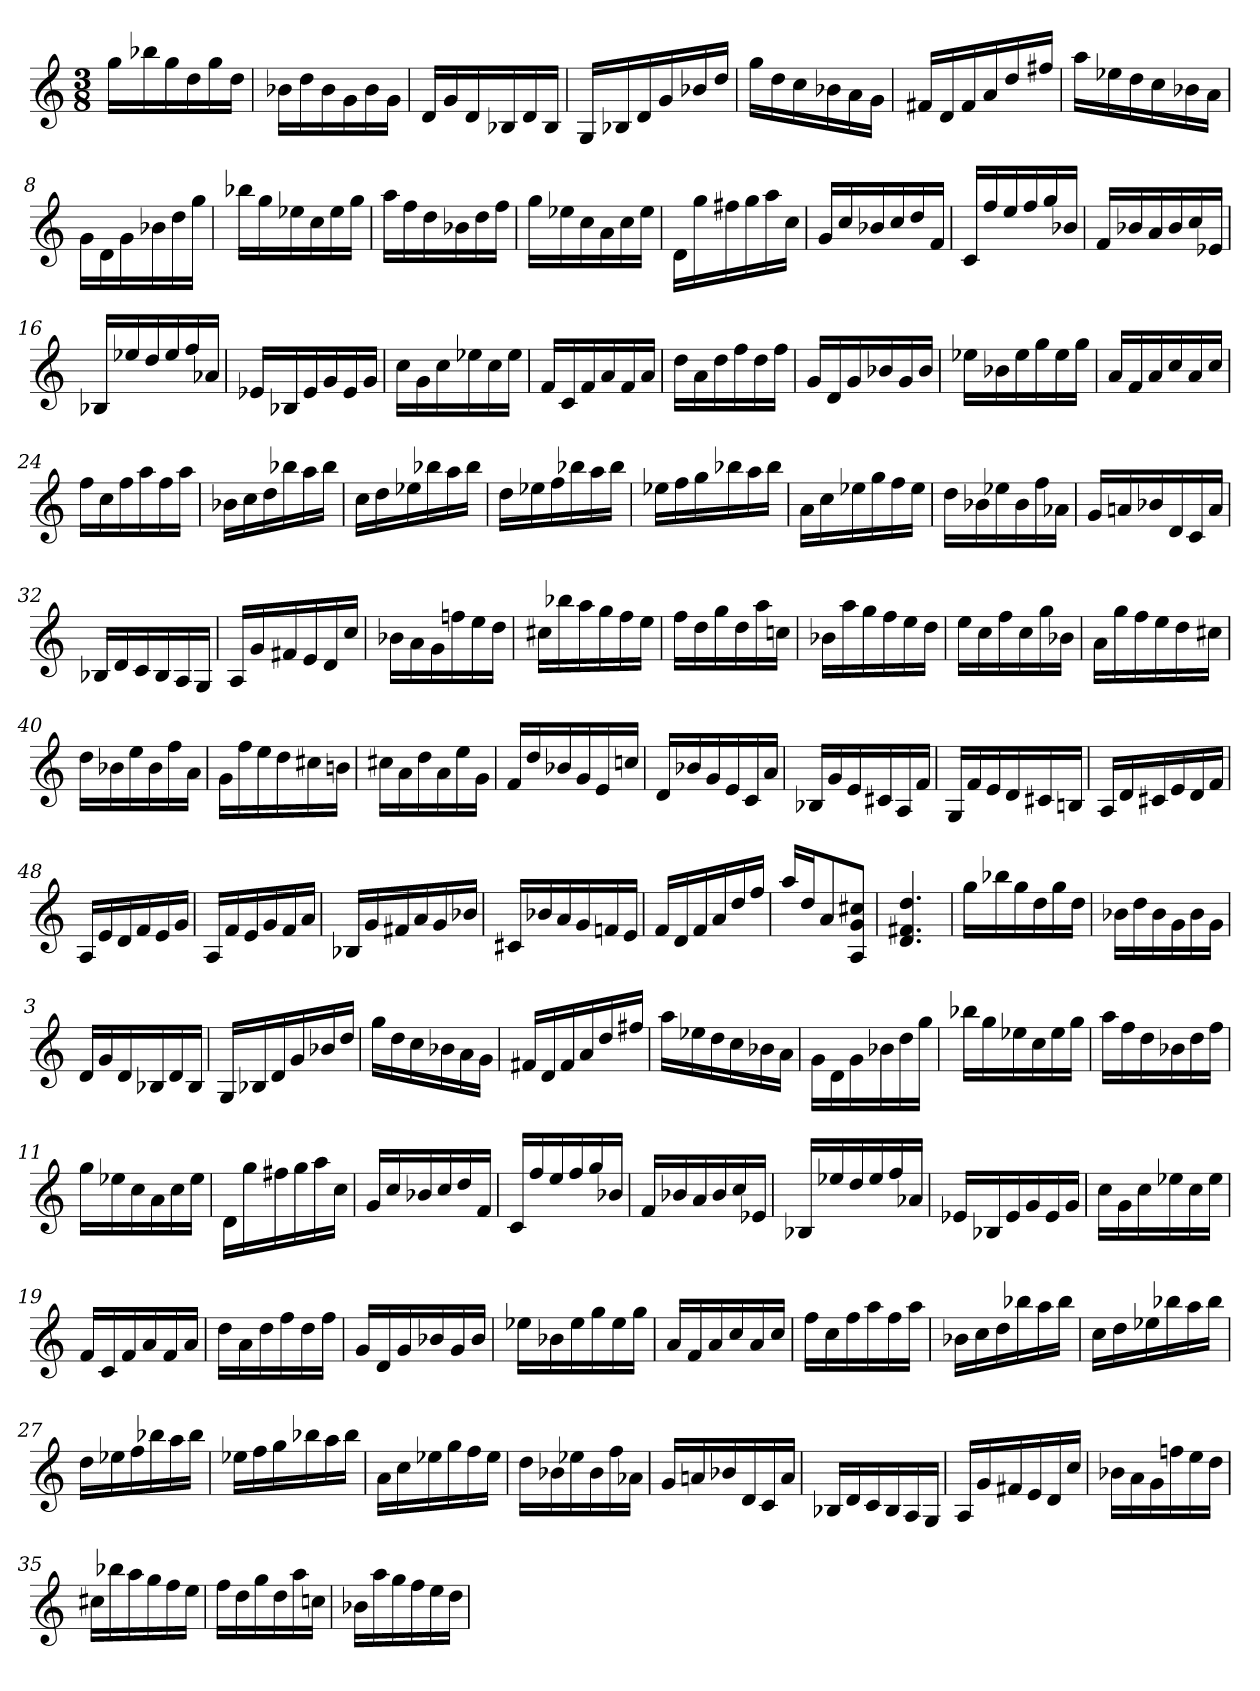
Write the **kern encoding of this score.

**kern
*part1
*staff1
*M3/8
=1
16ggLL
16bb-X
16gg
16dd
16gg
16ddJJ
=2
16b-XLL
16dd
16b-
16g
16b-
16gJJ
=3
16dLL
16g
16d
16B-X
16d
16B-JJ
=4
16GLL
16B-X
16d
16g
16b-X
16ddJJ
=5
16ggLL
16dd
16cc
16b-X
16a
16gJJ
=6
16f#XLL
16d
16f#
16a
16dd
16ff#XJJ
=7
16aaLL
16ee-X
16dd
16cc
16b-X
16aJJ
=8
16gLL
16d
16g
16b-X
16dd
16ggJJ
=9
16bb-XLL
16gg
16ee-X
16cc
16ee-
16ggJJ
=10
16aaLL
16ff
16dd
16b-X
16dd
16ffJJ
=11
16ggLL
16ee-X
16cc
16a
16cc
16ee-JJ
=12
16dLL
16gg
16ff#X
16gg
16aa
16ccJJ
=13
16gLL
16cc
16b-X
16cc
16dd
16fJJ
=14
16cLL
16ff
16ee
16ff
16gg
16b-XJJ
=15
16fLL
16b-X
16a
16b-
16cc
16e-XJJ
=16
16B-XLL
16ee-X
16dd
16ee-
16ff
16a-XJJ
=17
16e-XLL
16B-X
16e-
16g
16e-
16gJJ
=18
16ccLL
16g
16cc
16ee-X
16cc
16ee-JJ
=19
16fLL
16c
16f
16a
16f
16aJJ
=20
16ddLL
16a
16dd
16ff
16dd
16ffJJ
=21
16gLL
16d
16g
16b-X
16g
16b-JJ
=22
16ee-XLL
16b-X
16ee-
16gg
16ee-
16ggJJ
=23
16aLL
16f
16a
16cc
16a
16ccJJ
=24
16ffLL
16cc
16ff
16aa
16ff
16aaJJ
=25
16b-XLL
16cc
16dd
16bb-X
16aa
16bb-JJ
=26
16ccLL
16dd
16ee-X
16bb-X
16aa
16bb-JJ
=27
16ddLL
16ee-X
16ff
16bb-X
16aa
16bb-JJ
=28
16ee-XLL
16ff
16gg
16bb-X
16aa
16bb-JJ
=29
16aLL
16cc
16ee-X
16gg
16ff
16ee-JJ
=30
16ddLL
16b-X
16ee-X
16b-
16ff
16a-XJJ
=31
16gLL
16an
16b-X
16d
16c
16aJJ
=32
16B-XLL
16d
16c
16B-
16A
16GJJ
=33
16ALL
16g
16f#X
16e
16d
16ccJJ
=34
16b-XLL
16a
16g
16ffn
16ee
16ddJJ
=35
16cc#XLL
16bb-X
16aa
16gg
16ff
16eeJJ
=36
16ffLL
16dd
16gg
16dd
16aa
16ccnJJ
=37
16b-XLL
16aa
16gg
16ff
16ee
16ddJJ
=38
16eeLL
16cc
16ff
16cc
16gg
16b-XJJ
=39
16aLL
16gg
16ff
16ee
16dd
16cc#XJJ
=40
16ddLL
16b-X
16ee
16b-
16ff
16aJJ
=41
16gLL
16ff
16ee
16dd
16cc#X
16bnJJ
=42
16cc#XLL
16a
16dd
16a
16ee
16gJJ
=43
16fLL
16dd
16b-X
16g
16e
16ccnJJ
=44
16dLL
16b-X
16g
16e
16c
16aJJ
=45
16B-XLL
16g
16e
16c#X
16A
16fJJ
=46
16GLL
16f
16e
16d
16c#X
16BnJJ
=47
16ALL
16d
16c#X
16e
16d
16fJJ
=48
16ALL
16e
16d
16f
16e
16gJJ
=49
16ALL
16f
16e
16g
16f
16aJJ
=50
16B-XLL
16g
16f#X
16a
16g
16b-XJJ
=51
16c#XLL
16b-X
16a
16g
16fn
16eJJ
=52
16fLL
16d
16f
16a
16dd
16ffJJ
=53
16aaLL
16ddJ
8a
8A 8g 8cc#XJ
=54
4.d 4.f#X 4.dd
=1
16ggLL
16bb-X
16gg
16dd
16gg
16ddJJ
=2
16b-XLL
16dd
16b-
16g
16b-
16gJJ
=3
16dLL
16g
16d
16B-X
16d
16B-JJ
=4
16GLL
16B-X
16d
16g
16b-X
16ddJJ
=5
16ggLL
16dd
16cc
16b-X
16a
16gJJ
=6
16f#XLL
16d
16f#
16a
16dd
16ff#XJJ
=7
16aaLL
16ee-X
16dd
16cc
16b-X
16aJJ
=8
16gLL
16d
16g
16b-X
16dd
16ggJJ
=9
16bb-XLL
16gg
16ee-X
16cc
16ee-
16ggJJ
=10
16aaLL
16ff
16dd
16b-X
16dd
16ffJJ
=11
16ggLL
16ee-X
16cc
16a
16cc
16ee-JJ
=12
16dLL
16gg
16ff#X
16gg
16aa
16ccJJ
=13
16gLL
16cc
16b-X
16cc
16dd
16fJJ
=14
16cLL
16ff
16ee
16ff
16gg
16b-XJJ
=15
16fLL
16b-X
16a
16b-
16cc
16e-XJJ
=16
16B-XLL
16ee-X
16dd
16ee-
16ff
16a-XJJ
=17
16e-XLL
16B-X
16e-
16g
16e-
16gJJ
=18
16ccLL
16g
16cc
16ee-X
16cc
16ee-JJ
=19
16fLL
16c
16f
16a
16f
16aJJ
=20
16ddLL
16a
16dd
16ff
16dd
16ffJJ
=21
16gLL
16d
16g
16b-X
16g
16b-JJ
=22
16ee-XLL
16b-X
16ee-
16gg
16ee-
16ggJJ
=23
16aLL
16f
16a
16cc
16a
16ccJJ
=24
16ffLL
16cc
16ff
16aa
16ff
16aaJJ
=25
16b-XLL
16cc
16dd
16bb-X
16aa
16bb-JJ
=26
16ccLL
16dd
16ee-X
16bb-X
16aa
16bb-JJ
=27
16ddLL
16ee-X
16ff
16bb-X
16aa
16bb-JJ
=28
16ee-XLL
16ff
16gg
16bb-X
16aa
16bb-JJ
=29
16aLL
16cc
16ee-X
16gg
16ff
16ee-JJ
=30
16ddLL
16b-X
16ee-X
16b-
16ff
16a-XJJ
=31
16gLL
16an
16b-X
16d
16c
16aJJ
=32
16B-XLL
16d
16c
16B-
16A
16GJJ
=33
16ALL
16g
16f#X
16e
16d
16ccJJ
=34
16b-XLL
16a
16g
16ffn
16ee
16ddJJ
=35
16cc#XLL
16bb-X
16aa
16gg
16ff
16eeJJ
=36
16ffLL
16dd
16gg
16dd
16aa
16ccnJJ
=37
16b-XLL
16aa
16gg
16ff
16ee
16ddJJ
=
*-
